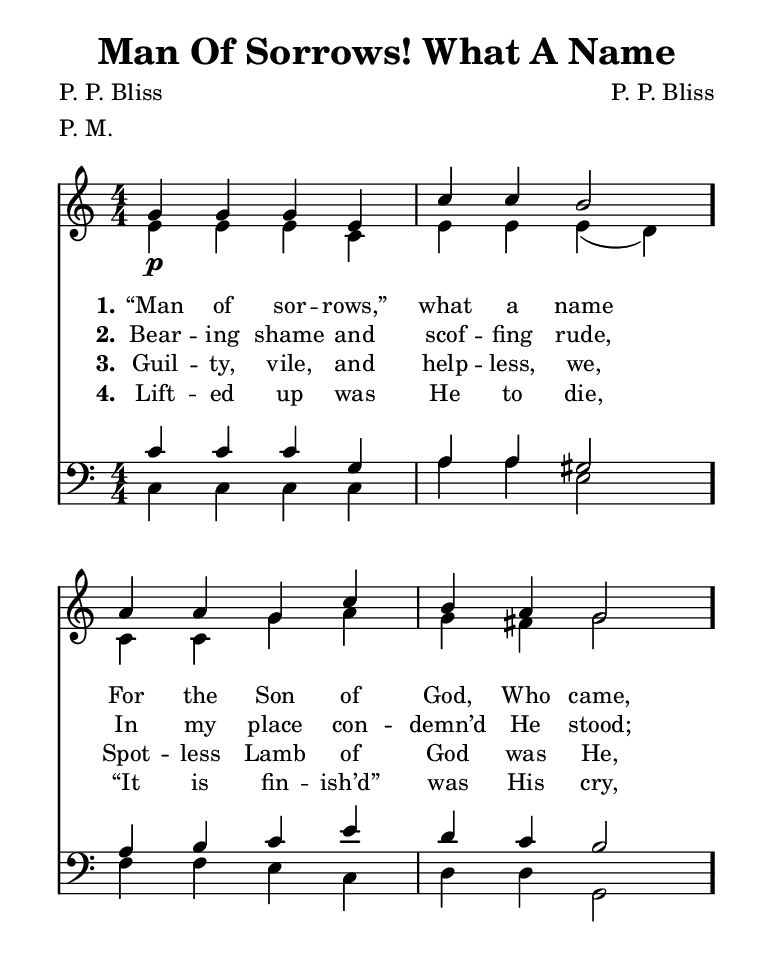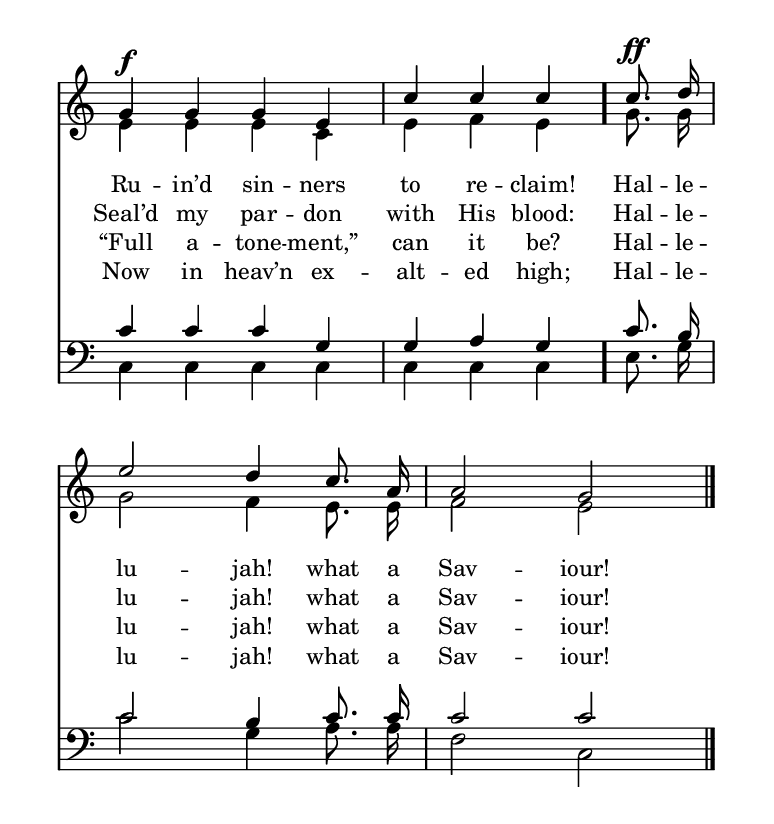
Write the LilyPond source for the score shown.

\include "common/global.ily"
\paper {
  \include "common/paper.ily"
  ragged-bottom = ##t
  ragged-last-bottom = ##t
  systems-per-page = #(cond (is-eogsized 2) (#t #f))
  %page-count = ##f
}

\header{
  hymnnumber = "103"
  title = "Man Of Sorrows! What A Name"
  tunename = ""
  meter = "P. M."
  poet = "P. P. Bliss"
  composer = "P. P. Bliss"
  %copyright = ""
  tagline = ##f
}

% for fermata in MIDI
ta = { \tempo 4=80 }
tb = { \tempo 4=40 }

patternAA = { c4 c4 c4 c4 | c4 c4 c2 }
patternAB = { c4 c4 c4 c4 | c4 c4 c4( c4) }

patternBA = { c4 c4 c4 c4 | c4 c4 c4 }

patternCA = { c8. c16 | c2 c4 c8. c16 | c2 c2 }

global = {
  \include "common/overrides.ily"
  \override Staff.TimeSignature.style = #'numbered
  \time 4/4
  \override Score.MetronomeMark.transparent = ##t % hide all fermata changes too
  \ta
  \key c \major
  \autoBeamOff
}

notesSoprano = {
\global
\relative c'' {

  \changePitch \patternAA { g\p g g e | c' c b }
  \changePitch \patternAA { a a g c | b a g }
  \dynamicUp
  \changePitch \patternBA { g\f g g e | c' c c }
  \changePitch \patternCA { c\ff d | e d c a | a g }

  \bar "|."

}
}

notesAlto = {
\global
\relative e' {

  \changePitch \patternAB { e e e c | e e e d }
  \changePitch \patternAA { c c g' a | g fis g }
  \changePitch \patternBA { e e e c | e f e }
  \changePitch \patternCA { g g | g f e e | f e }

}
}

notesTenor = {
\global
\relative a {

  \changePitch \patternAA { c c c g | a a gis }
  \changePitch \patternAA { a b c e | d c b }
  \changePitch \patternBA { c c c g | g a g }
  \changePitch \patternCA { c b | c b c c | c c }

}
}

notesBass = {
\global
\relative f {

  \changePitch \patternAA { c c c c | a' a e }
  \changePitch \patternAA { f f e c | d d g, }
  \changePitch \patternBA { c c c c | c c c }
  \changePitch \patternCA { e g | c g a a | f c }

}
}

wordsA = \lyricmode {
\set stanza = "1."

“Man of sor -- rows,” what a name \bar "."
For the Son of God, Who came, \bar "."
Ru -- in’d sin -- ners to re -- claim! \bar "."
Hal -- le -- lu -- jah! what a Sav -- iour! \bar "."

}

wordsB = \lyricmode {
\set stanza = "2."

Bear -- ing shame and scof -- fing rude,
In my place con -- demn’d He stood;
Seal’d my par -- don with His blood:
Hal -- le -- lu -- jah! what a Sav -- iour!

}

wordsC = \lyricmode {
\set stanza = "3."

Guil -- ty, vile, and help -- less, we,
Spot -- less Lamb of God was He,
“Full a -- tone -- ment,” can it be?
Hal -- le -- lu -- jah! what a Sav -- iour!

}

wordsD = \lyricmode {
\set stanza = "4."

Lift -- ed up was He to die,
“It is fin -- ish’d” was His cry,
Now in heav’n ex -- alt -- ed high;
Hal -- le -- lu -- jah! what a Sav -- iour!

}

\score {
  \context ChoirStaff <<
    \context Staff = upper <<
      \set ChoirStaff.systemStartDelimiter = #'SystemStartBar
      \context Voice  = sopranos { \voiceOne << \notesSoprano >> }
      \context Voice  = altos { \voiceTwo << \notesAlto >> }
      \context Lyrics = one   \lyricsto sopranos \wordsA
      \context Lyrics = two   \lyricsto sopranos \wordsB
      \context Lyrics = three \lyricsto sopranos \wordsC
      \context Lyrics = four  \lyricsto sopranos \wordsD
    >>
    \context Staff = men <<
      \clef bass
      \context Voice  = tenors { \voiceOne << \notesTenor >> }
      \context Voice  = basses { \voiceTwo << \notesBass >> }
    >>
  >>
  \layout {
    \include "common/layout.ily"
  }
  \midi{
    \include "common/midi.ily"
  }
}

\version "2.19.49"  % necessary for upgrading to future LilyPond versions.

% vi:set et ts=2 sw=2 ai nocindent syntax=lilypond:
